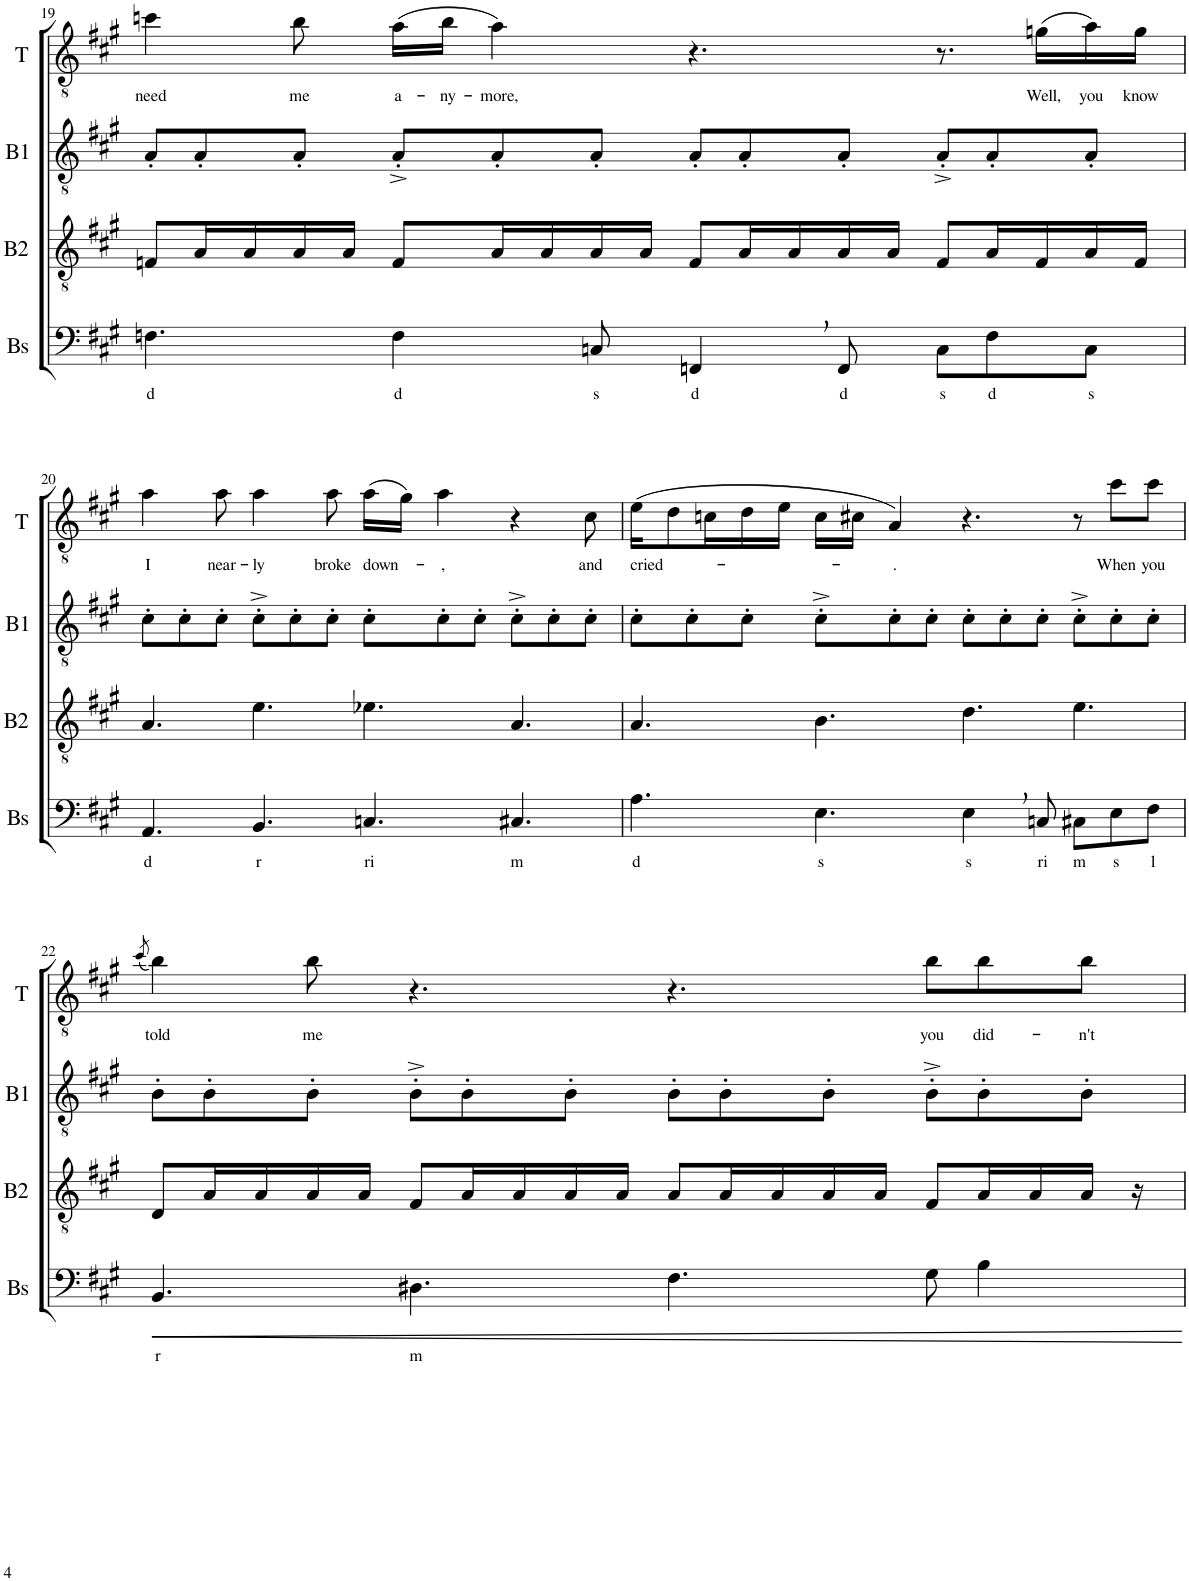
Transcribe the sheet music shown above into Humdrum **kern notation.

**kern	**text	**kern	**kern	**kern	**text
*part4	*part4	*part3	*part2	*part1	*part1
*staff4	*staff4	*staff3	*staff2	*staff1	*staff1
*I"Bass	*	*I"Baritone 2	*I"Baritone 1	*I"Tenor	*
*I'Bs	*	*I'B2	*I'B1	*I'T	*
!!LO:PB:g=z
*clefF4	*	*clefGv2	*clefGv2	*clefGv2	*
*k[f#c#g#]	*	*k[f#c#g#]	*k[f#c#g#]	*k[f#c#g#]	*
*M12/8	*	*M12/8	*M12/8	*M12/8	*
=19	=19	=19	=19	=19	=19
!	!LO:LY:b	!	!	!	!LO:LY:b
4.Fn\	d	8Fn/L	8A'/L	4ccn\	need
.	.	16A/L	8A'/	.	.
.	.	16A/	.	.	.
!	!	!	!	!	!LO:LY:b
.	.	16A/	8A'/J	8b\	me
.	.	16A/JJ	.	.	.
!	!LO:LY:b	!	!	!	!LO:LY:b
4F\	d	8F/L	8A'^/L	(16a\LL	a-
!	!	!	!	!	!LO:LY:b
.	.	.	.	16b\JJ	-ny-
!	!	!	!	!	!LO:LY:b
.	.	16A/L	8A'/	4a\)	-more,
.	.	16A/	.	.	.
!	!LO:LY:b	!	!	!	!
8Cn/	s	16A/	8A'/J	.	.
.	.	16A/JJ	.	.	.
!	!LO:LY:b	!	!	!	!
4FFn,/	d	8F/L	8A'/L	4.r	.
.	.	16A/L	8A'/	.	.
.	.	16A/	.	.	.
!	!LO:LY:b	!	!	!	!
8FF/	d	16A/	8A'/J	.	.
.	.	16A/JJ	.	.	.
!	!LO:LY:b	!	!	!	!
8C\L	s	8F/L	8A'^/L	8.r	.
!	!LO:LY:b	!	!	!	!
8F\	d	16A/L	8A'/	.	.
!	!	!	!	!	!LO:LY:b
.	.	16F/	.	(16gn\LL	Well,
!	!LO:LY:b	!	!	!	!LO:LY:b
8C\J	s	16A/	8A'/J	16a\)	you
!	!	!	!	!	!LO:LY:b
.	.	16F/JJ	.	16g\JJ	know
!!LO:LB:g=z
=20	=20	=20	=20	=20	=20
!	!LO:LY:b	!	!	!	!LO:LY:b
4.AA/	d	4.A/	8c#'\L	4a\	I
.	.	.	8c#'\	.	.
!	!	!	!	!	!LO:LY:b
.	.	.	8c#'\J	8a\	near-
!	!LO:LY:b	!	!	!	!LO:LY:b
4.BB/	r	4.e\	8c#'^\L	4a\	-ly
.	.	.	8c#'\	.	.
!	!	!	!	!	!LO:LY:b
.	.	.	8c#'\J	8a\	broke
!	!LO:LY:b	!	!	!	!LO:LY:b
4.Cn/	ri	4.e-X\	8c#'\L	(16a\LL	down-
.	.	.	.	16g#\JJ)	.
!	!	!	!	!	!LO:LY:b
.	.	.	8c#'\	4a\	-,
.	.	.	8c#'\J	.	.
!	!LO:LY:b	!	!	!	!
4.C#X/	m	4.A/	8c#'^\L	4r	.
.	.	.	8c#'\	.	.
!	!	!	!	!	!LO:LY:b
.	.	.	8c#'\J	8c#\	and
=21	=21	=21	=21	=21	=21
!	!LO:LY:b	!	!	!	!LO:LY:b
4.A\	d	4.A/	8c#'\L	(16e\KL	cried-
.	.	.	.	8d\	.
.	.	.	8c#'\	.	.
.	.	.	.	16cn\L	.
.	.	.	8c#'\J	16d\	.
.	.	.	.	16e\JJ	.
!	!LO:LY:b	!	!	!	!
4.E\	s	4.B\	8c#'^\L	16c\LL	.
.	.	.	.	16c#X\JJ	.
!	!	!	!	!	!LO:LY:b
.	.	.	8c#'\	4A/)	.
.	.	.	8c#'\J	.	.
!	!LO:LY:b	!	!	!	!
4E,\	s	4.d\	8c#'\L	4.r	.
.	.	.	8c#'\	.	.
!	!LO:LY:b	!	!	!	!
8Cn/	ri	.	8c#'\J	.	.
!	!LO:LY:b	!	!	!	!
8C#X\L	m	4.e\	8c#'^\L	8r	.
!	!LO:LY:b	!	!	!	!LO:LY:b
8E\	s	.	8c#'\	8cc#\L	When
!	!LO:LY:b	!	!	!	!LO:LY:b
8F#\J	l	.	8c#'\J	8cc#\J	you
!!LO:LB:g=z
=22	=22	=22	=22	=22	=22
.	.	.	.	(8qcc#/	.
!	!LO:LY:b	!	!	!	!LO:LY:b
4.BB/	r	8D/L	8B'\L	4b\)	told
.	.	16A/L	8B'\	.	.
.	.	16A/	.	.	.
!	!	!	!	!	!LO:LY:b
.	.	16A/	8B'\J	8b\	me
.	.	16A/JJ	.	.	.
!	!LO:LY:b	!	!	!	!
4.D#X\	m	8F#/L	8B'^\L	4.r	.
.	.	16A/L	8B'\	.	.
.	.	16A/	.	.	.
.	.	16A/	8B'\J	.	.
.	.	16A/JJ	.	.	.
4.F#\	.	8A/L	8B'\L	4.r	.
.	.	16A/L	8B'\	.	.
.	.	16A/	.	.	.
.	.	16A/	8B'\J	.	.
.	.	16A/JJ	.	.	.
!	!	!	!	!	!LO:LY:b
8G#\	.	8F#/L	8B'^\L	8b\L	you
!	!	!	!	!	!LO:LY:b
4B\	.	16A/L	8B'\	8b\	did-
.	.	16A/	.	.	.
!	!	!	!	!	!LO:LY:b
.	.	16A/JJ	8B'\J	8b\J	-n't
.	.	16r	.	.	.
=	=	=	=	=	=
*-	*-	*-	*-	*-	*-
